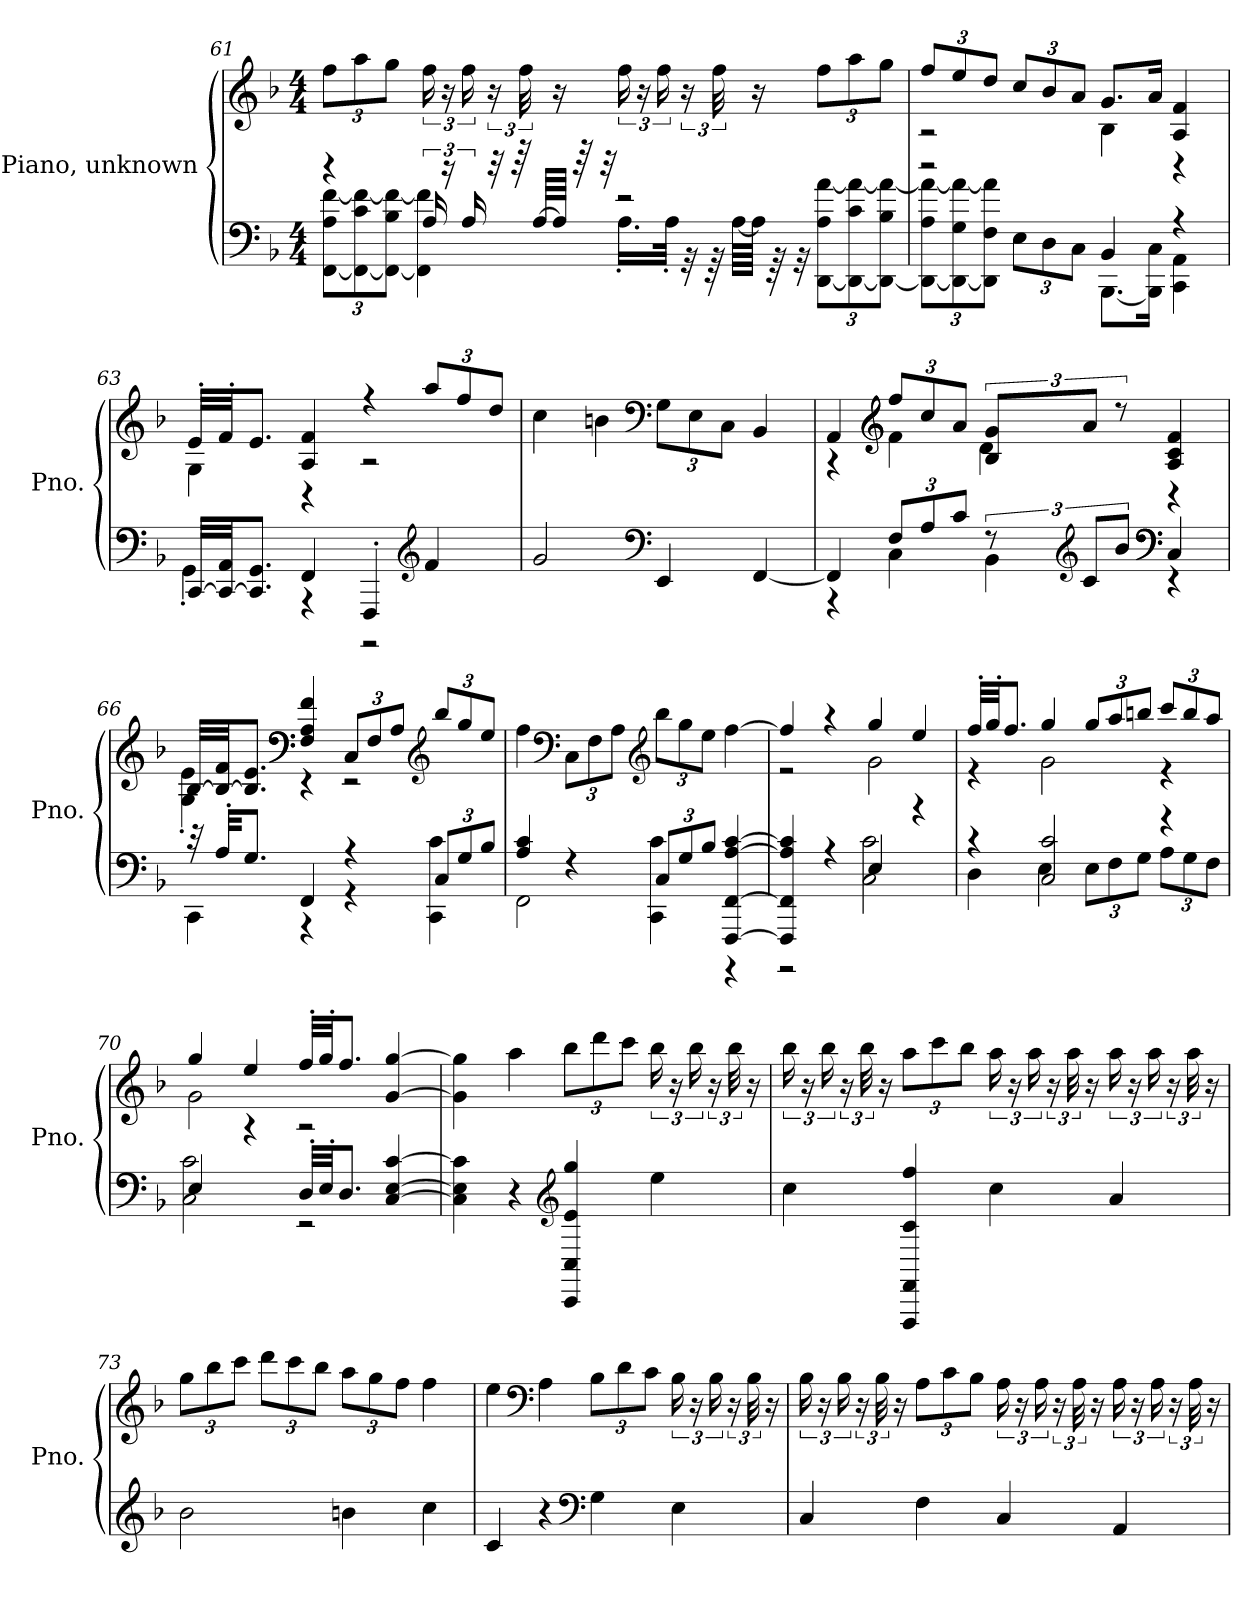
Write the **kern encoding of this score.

**kern	**kern
*part1	*part1
*staff2	*staff1
*I"Piano, unknown	*
*I'Pno.	*
*clefF4	*clefG2
*k[b-]	*k[b-]
*M4/4	*M4/4
=61	=61
*^	*
*	*Xbrackettup	*Xbrackettup
4r	[12FF\ 12A\ [12f\L	12ff\L
.	12FF\_ 12c\ 12f\_	12aa\
.	12FF\_ 12B-\ 12f\_J	12gg\J
*brackettup	*	*brackettup
24A/	4FF\] 4f\]	24ff\
24r	.	24r
24A/	.	24ff\
32r	.	24r
64r	.	.
.	.	48ff\
[64A/LLLL	.	.
64A/JJJJ]	.	16r
64r	.	.
32r	.	.
2r	16.A'\LL	24ff\
.	.	24r
.	.	24ff\
.	32A'\JJk	.
.	32r	24r
.	64r	.
.	.	48ff\
.	[64A\LLLL	.
.	64A\JJJJ]	16r
.	64r	.
.	32r	.
*	*Xbrackettup	*Xbrackettup
.	[12DD\ 12A\ [12a\L	12ff\L
.	12DD\_ 12c\ 12a\_	12aa\
.	12DD\_ 12B-\ 12a\_J	12gg\J
!!LO:LB:g=z
=62	=62	=62
*	*	*^
2r	12DD\_ 12A\ 12a\_L	12ff/L	2r
.	12DD\_ 12G\ 12a\_	12ee/	.
.	12DD\] 12F\ 12a\]J	12dd/J	.
.	12E\L	12cc/L	.
.	12D\	12b-/	.
.	12C\J	12a/J	.
4BB-/	[8.BBB-\L	8.g/L	4B-\
.	16BBB-\] 16C\Jk	16a/Jk	.
4r	4CC\ 4AA\	4A/ 4f/	4r
=63	=63	=63	=63
[32CC/LLL	4GG'\	32e'/LLL	4G\
32CC/_ 32AA/JJ	.	32f'/JJ	.
8.CC/] 8.GG/J	.	8.e/J	.
4FF/	4r	4A/ 4f/	4r
4FFF'/	2r	4r	2r
*clefG2	*	*	*
4f/	.	12aa/L	.
.	.	12ff/	.
.	.	12dd/J	.
*v	*v	*	*
*	*v	*v
=64	=64
2g/	4cc\
.	4bn\
*clefF4	*clefF4
4EE/	12G\L
.	12E\
.	12C\J
[4FF/	4BB-/
!!LO:LB:g=z
=65	=65
*^	*^
4FF/]	4r	4AA/	4r
*	*	*clefG2	*
12F/L	4C\	12ff/L	4f\
12A/	.	12cc/	.
12c/J	.	12a/J	.
*brackettup	*	*brackettup	*
12r	4BB-\	12B-/ 12g/L	4d\
*clefG2	*	*	*
12c/L	.	12a/J	.
12b-/J	.	12r	.
*clefF4	*	*	*
4C/	4r	4A/ 4c/ 4f/	4r
=66	=66	=66	=66
32r	4CC\	[32B-/LLL	4G\' 4e\'
32A'/KKL	.	32B-/_ 32f/JJ	.
8.G/J	.	8.B-/] 8.e/J	.
*	*	*clefF4	*
4FF/	4r	4F/ 4A/ 4f/	4r
*	*	*Xbrackettup	*
4r	4r	12C/L	2r
.	.	12F/	.
.	.	12A/J	.
*	*	*clefG2	*
*Xbrackettup	*	*	*
12C/L	4CC\ 4c\	12bb-/L	.
12G/	.	12gg/	.
12B-/J	.	12ee/J	.
*	*	*v	*v
=67	=67	=67
4A/ 4c/	2FF\	4ff\
*	*	*clefF4
4r	.	12C\L
.	.	12F\
.	.	12A\J
*	*	*clefG2
12C/L	4CC\ 4c\	12bb-\L
12G/	.	12gg\
12B-/J	.	12ee\J
[4FFF/ [4FF/ [4A/ [4c/	4r	[4ff\
!!LO:PB:g=z
=68	=68	=68
*	*	*^
4FFF/] 4FF/] 4A/] 4c/]	2r	4ff/]	2r
4r	.	4r	.
4E/	2C\ 2c\	4gg/	2g\
4r	.	4ee/	.
=69	=69	=69	=69
4r	4D\	32ff'/LLL	4r
.	.	32gg'/JJ	.
.	.	8.ff/J	.
2C/ 2c/	4E\	4gg/	2g\
.	12E\L	12gg/L	.
.	12F\	12aa/	.
.	12G\J	12bbn/J	.
4r	12A\L	12ccc/L	4r
.	12G\	12bb/	.
.	12F\J	12aa/J	.
=70	=70	=70	=70
4E/	2C\ 2c\	4gg/	2g\
4r	.	4ee/	.
32D'/LLL	2r	32ff'/LLL	2r
32E'/JJ	.	32gg'/JJ	.
8.D/J	.	8.ff/J	.
[4C/ [4E/ [4c/	.	[4g/ [4gg/	.
*v	*v	*	*
*	*v	*v
=71	=71
4C\] 4E\] 4c\]	4g\] 4gg\]
4r	4aa\
*clefG2	*
4CC/ 4C/ 4e/ 4gg/	12bb-\L
.	12ddd\
.	12ccc\J
*	*brackettup
4ee\	24bb-\
.	24r
.	24bb-\
.	24r
.	48bb-\
.	16r
!!LO:LB:g=z
=72	=72
4cc\	24bb-\
.	24r
.	24bb-\
.	24r
.	48bb-\
.	16r
*	*Xbrackettup
4FFF/ 4FF/ 4c/ 4ff/	12aa\L
.	12ccc\
.	12bb-\J
*	*brackettup
4cc\	24aa\
.	24r
.	24aa\
.	24r
.	48aa\
.	16r
4a/	24aa\
.	24r
.	24aa\
.	24r
.	48aa\
.	16r
=73	=73
*	*Xbrackettup
2b-\	12gg\L
.	12bb-\
.	12ccc\J
.	12ddd\L
.	12ccc\
.	12bb-\J
4bn\	12aa\L
.	12gg\
.	12ff\J
4cc\	4ff\
!!LO:LB:g=z
=74	=74
4c/	4ee\
*	*clefF4
4r	4A\
*clefF4	*
4G\	12B-\L
.	12d\
.	12c\J
*	*brackettup
4E\	24B-\
.	24r
.	24B-\
.	24r
.	48B-\
.	16r
=75	=75
4C/	24B-\
.	24r
.	24B-\
.	24r
.	48B-\
.	16r
*	*Xbrackettup
4F\	12A\L
.	12c\
.	12B-\J
*	*brackettup
4C/	24A\
.	24r
.	24A\
.	24r
.	48A\
.	16r
4AA/	24A\
.	24r
.	24A\
.	24r
.	48A\
.	16r
=	=
*-	*-
